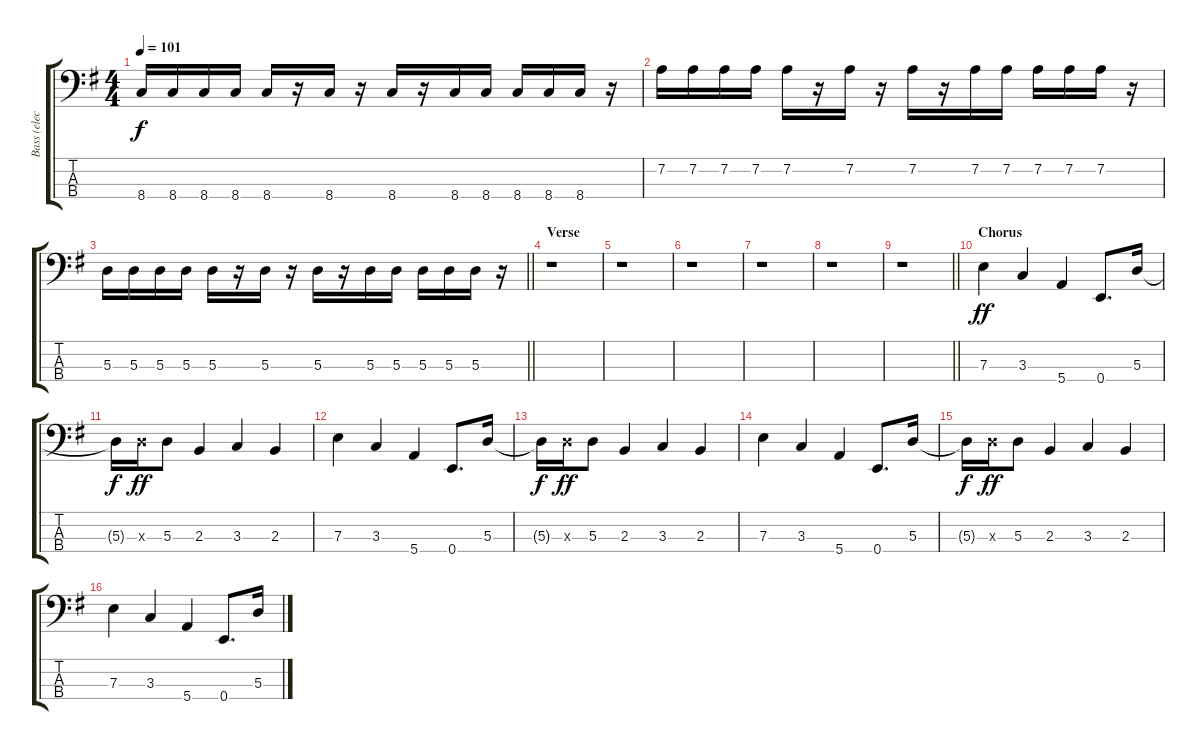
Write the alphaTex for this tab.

\track ("Bass (elec.)" "Bass (elec") {instrument electricbassfinger}
\staff {score tabs}
\tuning (G2 D2 A1 E1) {hide}
\ts (4 4)
\tempo 101
\clef f4
\ks eminor
8.4.16{dy f} 8.4.16 8.4.16 8.4.16 8.4.16 r.16 8.4.16 r.16 8.4.16 r.16 8.4.16 8.4.16 8.4.16 8.4.16 8.4.16 r.16 |
7.2.16 7.2.16 7.2.16 7.2.16 7.2.16 r.16 7.2.16 r.16 7.2.16 r.16 7.2.16 7.2.16 7.2.16 7.2.16 7.2.16 r.16 |
\barLineRight lightlight
5.3.16 5.3.16 5.3.16 5.3.16 5.3.16 r.16 5.3.16 r.16 5.3.16 r.16 5.3.16 5.3.16 5.3.16 5.3.16 5.3.16 r.16 |
\section ("" "Verse")
r.1 |
r.1 |
r.1 |
r.1 |
r.1 |
\barLineRight lightlight
r.1 |
\section ("" "Chorus")
7.3.4{dy ff} 3.3.4 5.4.4 0.4.8{d} 5.3.16 |
5.3{t}.16{dy f} 5.3{x}.16{dy ff} 5.3.8 2.3.4 3.3.4 2.3.4 |
7.3.4 3.3.4 5.4.4 0.4.8{d} 5.3.16 |
5.3{t}.16{dy f} 5.3{x}.16{dy ff} 5.3.8 2.3.4 3.3.4 2.3.4 |
7.3.4 3.3.4 5.4.4 0.4.8{d} 5.3.16 |
5.3{t}.16{dy f} 5.3{x}.16{dy ff} 5.3.8 2.3.4 3.3.4 2.3.4 |
7.3.4 3.3.4 5.4.4 0.4.8{d} 5.3.16
